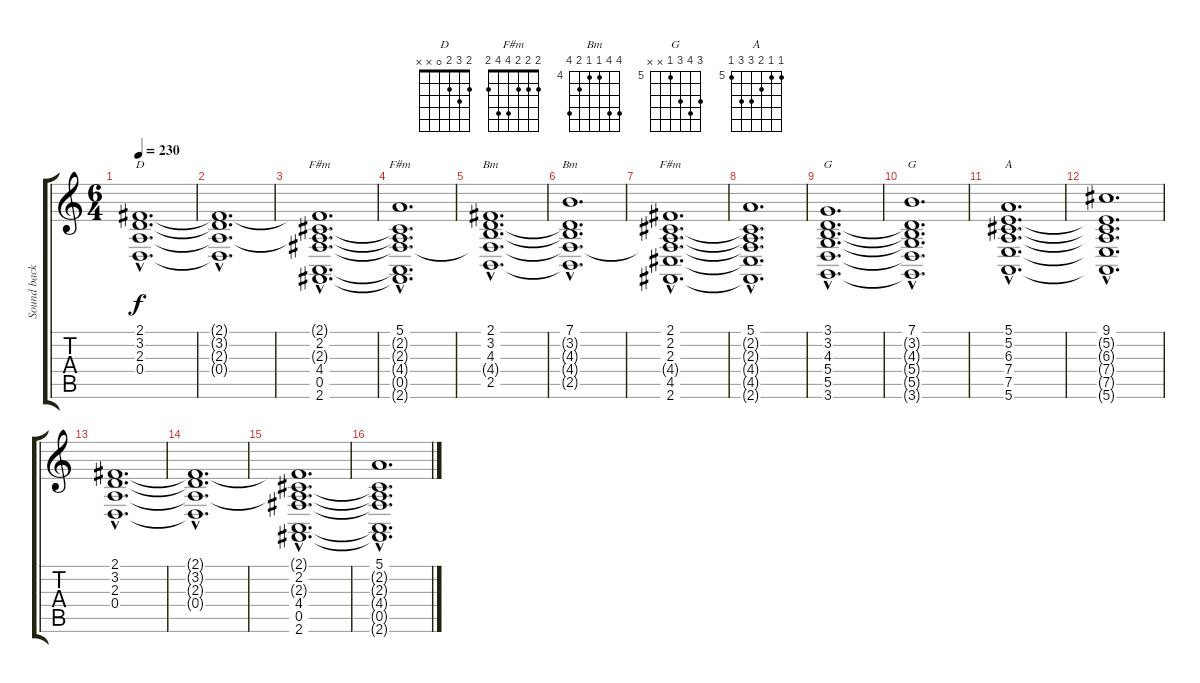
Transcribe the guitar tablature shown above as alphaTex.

\track ("Sound background" "Sound back") {instrument piccolo}
\staff {score tabs}
\tuning (E4 B3 G3 D3 A2 E2) {hide}
\chord ("D" 2 3 2 0 x x)
\chord ("F#m" 2 2 2 4 0 2)
\chord ("F#m" 5 2 2 4 4 2)
\chord ("Bm" 2 3 4 4 2 x)
\chord ("Bm" 7 7 4 4 5 7) {firstfret 4}
\chord ("F#m" 2 2 2 4 4 2)
\chord ("G" 3 3 4 5 5 3)
\chord ("G" 7 8 7 5 x x) {firstfret 5}
\chord ("A" 5 5 6 7 7 5) {firstfret 5}
\ts (6 4)
\tempo 230
\clef g2
\ks c
(2.1{hac} 3.2{hac} 2.3{hac} 0.4{hac}).1{d ch "D" dy f instrument piccolo} |
(2.1{hac t} 3.2{hac t} 2.3{hac t} 0.4{hac t}).1{d} |
(2.1{hac t} 2.2{hac} 2.3{hac t} 4.4{hac} 0.5{hac} 2.6{hac}).1{d ch "F#m"} |
(5.1{hac} 2.2{hac t} 2.3{hac t} 4.4{hac t} 0.5{hac t} 2.6{hac t}).1{d ch "F#m"} |
(2.1{hac} 3.2{hac} 4.3{hac} 4.4{hac t} 2.5{hac}).1{d ch "Bm"} |
(7.1{hac} 3.2{hac t} 4.3{hac t} 4.4{hac t} 2.5{hac t}).1{d ch "Bm"} |
(2.1{hac} 2.2{hac} 2.3{hac} 4.4{hac t} 4.5{hac} 2.6{hac}).1{d ch "F#m"} |
(5.1{hac} 2.2{hac t} 2.3{hac t} 4.4{hac t} 4.5{hac t} 2.6{hac t}).1{d} |
(3.1{hac} 3.2{hac} 4.3{hac} 5.4{hac} 5.5{hac} 3.6{hac}).1{d ch "G"} |
(7.1{hac} 3.2{hac t} 4.3{hac t} 5.4{hac t} 5.5{hac t} 3.6{hac t}).1{d ch "G"} |
(5.1{hac} 5.2{hac} 6.3{hac} 7.4{hac} 7.5{hac} 5.6{hac}).1{d ch "A"} |
(9.1{hac} 5.2{hac t} 6.3{hac t} 7.4{hac t} 7.5{hac t} 5.6{hac t}).1{d} |
(2.1{hac} 3.2{hac} 2.3{hac} 0.4{hac}).1{d} |
(2.1{hac t} 3.2{hac t} 2.3{hac t} 0.4{hac t}).1{d} |
(2.1{hac t} 2.2{hac} 2.3{hac t} 4.4{hac} 0.5{hac} 2.6{hac}).1{d} |
(5.1{hac} 2.2{hac t} 2.3{hac t} 4.4{hac t} 0.5{hac t} 2.6{hac t}).1{d}
